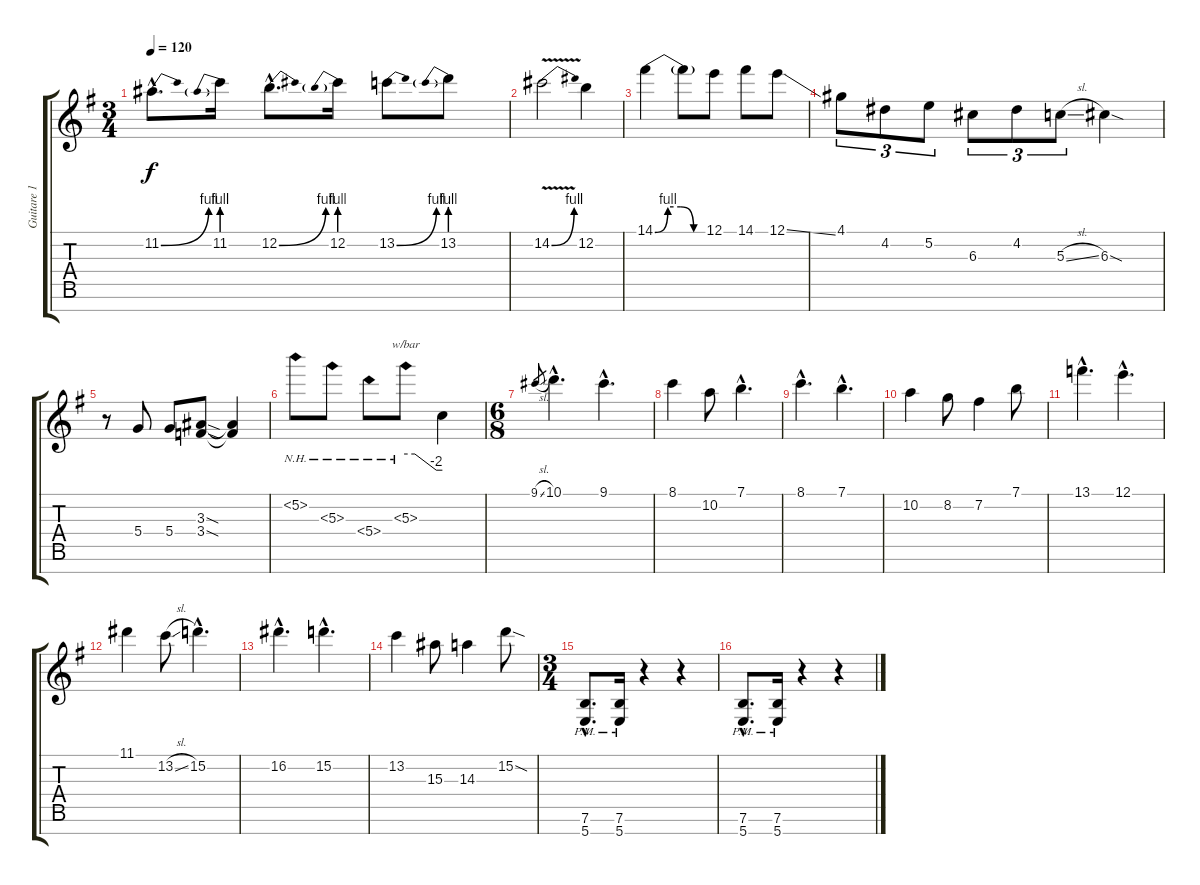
\track ("Guitare 1" "Guitare 1") {instrument distortionguitar}
\staff {score tabs}
\tuning (E4 B3 G3 D3 A2 E2 B1) {hide}
\ts (3 4)
\tempo 120
\clef g2
\ks g
11.2{be (bend 0 0 60 4) hac}.8{d dy f} 11.2{be (prebend 0 4 60 4)}.16 12.2{be (bend 0 0 60 4) hac}.8{d} 12.2{be (prebend 0 4 60 4)}.16 13.2{be (bend 0 0 60 4)}.8 13.2{be (prebend 0 4 60 4)}.8 |
14.2{be (bend 0 0 60 4) v}.2 12.2.4 |
14.1{be (custom 0 0 15 4 30 4 45 0 60 0)}.4 14.1{t}.8 12.1.8 14.1.8 12.1{ss}.8 |
4.1.8{tu (3 2)} 4.2.8{tu (3 2)} 5.2.8{tu (3 2)} 6.3.8{tu (3 2)} 4.2.8{tu (3 2)} 5.3{sl}.8{tu (3 2)} 6.3{sod}.4 |
r.8 5.4.8 5.4.8 (3.3{sod} 3.4{sod}).8 (3.3{t} 3.4{t}).4 |
5.2{nh}.8 5.3{nh}.8 5.4{nh}.8 5.3{nh}.8{tbe (custom default 0 0 15 0 50 -8 60 -8)} 5.3{t}.4 |
\ts (6 8)
9.1{sl}.8{gr} 10.1{hac}.4{d} 9.1{hac}.4{d} |
8.1.4 10.2.8 7.1{hac}.4{d} |
8.1{hac}.4{d} 7.1{hac}.4{d} |
10.2.4 8.2.8 7.2.4 7.1.8 |
13.1{hac}.4{d} 12.1{hac}.4{d} |
11.1.4 13.2{sl}.8 15.2{hac}.4{d} |
16.2{hac}.4{d} 15.2{hac}.4{d} |
13.2.4 15.3.8 14.3.4 15.2{sod}.8 |
\ts (3 4)
(7.6{hac pm} 5.7{hac pm}).8{d} (7.6{pm} 5.7{pm}).16 r.4 r.4 |
(7.6{hac pm} 5.7{hac pm}).8{d} (7.6{pm} 5.7{pm}).16 r.4 r.4
